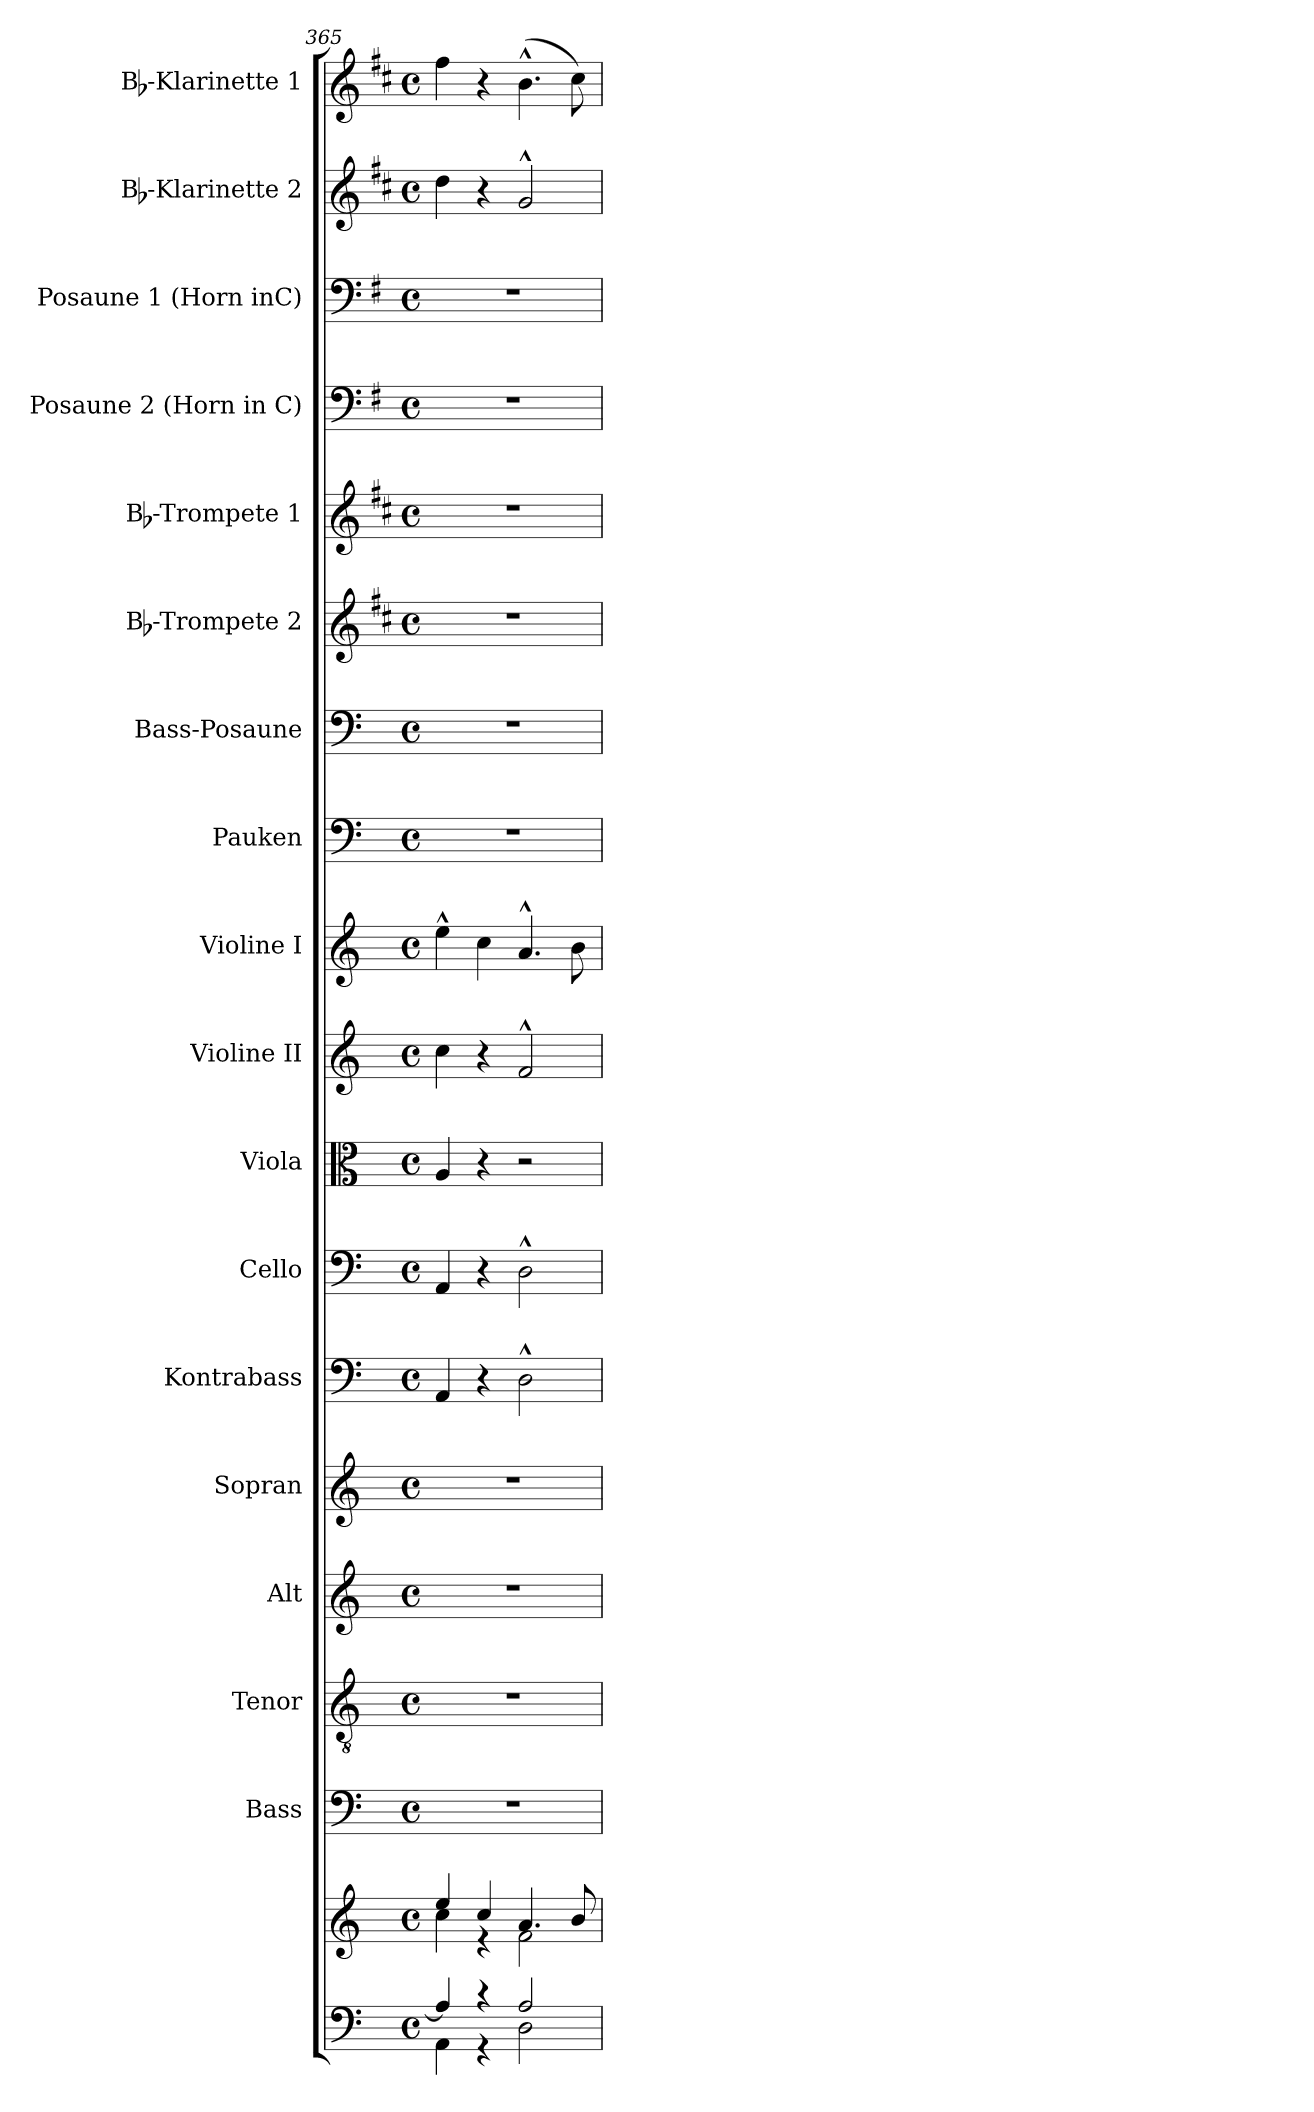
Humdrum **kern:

**kern	**kern	**kern	**kern	**kern	**kern	**kern	**kern	**kern	**kern	**kern	**kern	**kern	**kern	**kern	**kern	**kern	**kern	**kern
*part18	*part18	*part17	*part16	*part15	*part14	*part13	*part12	*part11	*part10	*part9	*part8	*part7	*part6	*part5	*part4	*part3	*part2	*part1
*staff19	*staff18	*staff17	*staff16	*staff15	*staff14	*staff13	*staff12	*staff11	*staff10	*staff9	*staff8	*staff7	*staff6	*staff5	*staff4	*staff3	*staff2	*staff1
*	*	*I"Bass	*I"Tenor	*I"Alt	*I"Sopran	*I"Kontrabass	*I"Cello	*I"Viola	*I"Violine II	*I"Violine I	*I"Pauken	*I"Bass-Posaune	*I"Bb-Trompete 2	*I"Bb-Trompete 1	*I"Posaune 2 (Horn in C)	*I"Posaune 1 (Horn inC)	*I"Bb-Klarinette 2	*I"Bb-Klarinette 1
*	*	*I'B.	*I'T.	*I'A.	*I'S.	*I'Kb.	*	*I'Vla.	*I'Vl. II	*I'Vl. I	*I'Pk.	*I'B-Pos.	*I'Bb Trp. 2	*I'Bb Trp. 1	*I'Pos. 2	*I'Pos. 1	*I'Bb Kl. 2	*I'Bb Kl. 1
*clefF4	*clefG2	*clefF4	*clefGv2	*clefG2	*clefG2	*clefF4	*clefF4	*clefC3	*clefG2	*clefG2	*clefF4	*clefF4	*clefG2	*clefG2	*clefF4	*clefF4	*clefG2	*clefG2
*	*	*	*	*	*	*ITrd7c12	*	*	*	*	*	*	*ITrd1c2	*ITrd1c2	*ITrd4c7	*ITrd4c7	*ITrd1c2	*ITrd1c2
*k[]	*k[]	*k[]	*k[]	*k[]	*k[]	*k[]	*k[]	*k[]	*k[]	*k[]	*k[]	*k[]	*k[]	*k[]	*k[]	*k[]	*k[]	*k[]
*C:	*C:	*C:	*C:	*C:	*C:	*C:	*C:	*C:	*C:	*C:	*C:	*C:	*C:	*C:	*C:	*C:	*C:	*C:
*M4/4	*M4/4	*M4/4	*M4/4	*M4/4	*M4/4	*M4/4	*M4/4	*M4/4	*M4/4	*M4/4	*M4/4	*M4/4	*M4/4	*M4/4	*M4/4	*M4/4	*M4/4	*M4/4
*met(c)	*met(c)	*met(c)	*met(c)	*met(c)	*met(c)	*met(c)	*met(c)	*met(c)	*met(c)	*met(c)	*met(c)	*met(c)	*met(c)	*met(c)	*met(c)	*met(c)	*met(c)	*met(c)
=365	=365	=365	=365	=365	=365	=365	=365	=365	=365	=365	=365	=365	=365	=365	=365	=365	=365	=365
*^	*^	*	*	*	*	*	*	*	*	*	*	*	*	*	*	*	*	*
4A/]	4AA\	4ee/	4cc\	1r	1r	1r	1r	4AAA/	4AA/	4A/	4cc\	4ee^^>\	1r	1r	1r	1r	1r	1r	4cc\	4ee\
4r	4r	4cc/	4re	.	.	.	.	4r	4r	4r	4r	4cc\	.	.	.	.	.	.	4r	4r
2A/	2D\	4.a/	2f\	.	.	.	.	2DD^^>\	2D^^>\	2r	2f^^>/	4.a^^>/	.	.	.	.	.	.	2f^^>/	(>4.a^^>\
.	.	8b/	.	.	.	.	.	.	.	.	.	8b\	.	.	.	.	.	.	.	8b\)
*v	*v	*	*	*	*	*	*	*	*	*	*	*	*	*	*	*	*	*	*	*
*	*v	*v	*	*	*	*	*	*	*	*	*	*	*	*	*	*	*	*	*
=	=	=	=	=	=	=	=	=	=	=	=	=	=	=	=	=	=	=
*-	*-	*-	*-	*-	*-	*-	*-	*-	*-	*-	*-	*-	*-	*-	*-	*-	*-	*-
